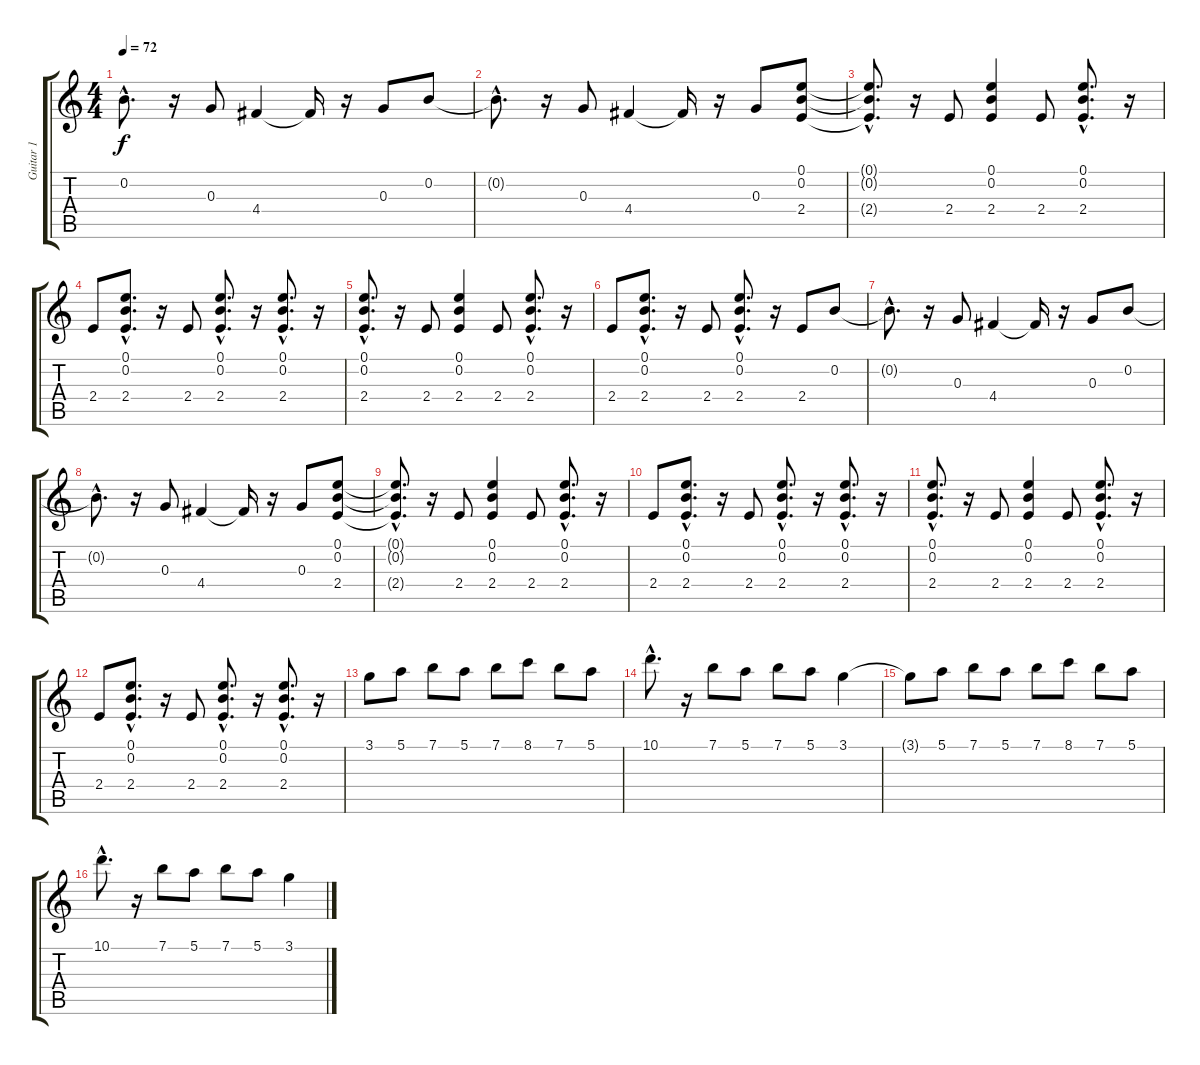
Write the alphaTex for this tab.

\track ("Guitar 1" "Guitar 1") {instrument electricguitarjazz}
\staff {score tabs}
\tuning (E4 B3 G3 D3 A2 E2) {hide}
\ts (4 4)
\tempo 72
\clef g2
\ks c
0.2{hac t}.8{d dy f} r.16 0.3.8 4.4.4 4.4{t}.16 r.16 0.3.8 0.2.8 |
0.2{hac t}.8{d} r.16 0.3.8 4.4.4 4.4{t}.16 r.16 0.3.8 (0.1 0.2 2.4).8 |
(0.1{hac t} 0.2{hac t} 2.4{hac t}).8{d} r.16 2.4.8 (0.1 0.2 2.4).4 2.4.8 (0.1{hac} 0.2{hac} 2.4{hac}).8{d} r.16 |
2.4.8 (0.1{hac} 0.2{hac} 2.4{hac}).8{d} r.16 2.4.8 (0.1{hac} 0.2{hac} 2.4{hac}).8{d} r.16 (0.1{hac} 0.2{hac} 2.4{hac}).8{d} r.16 |
(0.1{hac} 0.2{hac} 2.4{hac}).8{d} r.16 2.4.8 (0.1 0.2 2.4).4 2.4.8 (0.1{hac} 0.2{hac} 2.4{hac}).8{d} r.16 |
2.4.8 (0.1{hac} 0.2{hac} 2.4{hac}).8{d} r.16 2.4.8 (0.1{hac} 0.2{hac} 2.4{hac}).8{d} r.16 2.4.8 0.2.8 |
0.2{hac t}.8{d} r.16 0.3.8 4.4.4 4.4{t}.16 r.16 0.3.8 0.2.8 |
0.2{hac t}.8{d} r.16 0.3.8 4.4.4 4.4{t}.16 r.16 0.3.8 (0.1 0.2 2.4).8 |
(0.1{hac t} 0.2{hac t} 2.4{hac t}).8{d} r.16 2.4.8 (0.1 0.2 2.4).4 2.4.8 (0.1{hac} 0.2{hac} 2.4{hac}).8{d} r.16 |
2.4.8 (0.1{hac} 0.2{hac} 2.4{hac}).8{d} r.16 2.4.8 (0.1{hac} 0.2{hac} 2.4{hac}).8{d} r.16 (0.1{hac} 0.2{hac} 2.4{hac}).8{d} r.16 |
(0.1{hac} 0.2{hac} 2.4{hac}).8{d} r.16 2.4.8 (0.1 0.2 2.4).4 2.4.8 (0.1{hac} 0.2{hac} 2.4{hac}).8{d} r.16 |
2.4.8 (0.1{hac} 0.2{hac} 2.4{hac}).8{d} r.16 2.4.8 (0.1{hac} 0.2{hac} 2.4{hac}).8{d} r.16 (0.1{hac} 0.2{hac} 2.4{hac}).8{d} r.16 |
3.1.8 5.1.8 7.1.8 5.1.8 7.1.8 8.1.8 7.1.8 5.1.8 |
10.1{hac}.8{d} r.16 7.1.8 5.1.8 7.1.8 5.1.8 3.1.4 |
3.1{t}.8 5.1.8 7.1.8 5.1.8 7.1.8 8.1.8 7.1.8 5.1.8 |
10.1{hac}.8{d} r.16 7.1.8 5.1.8 7.1.8 5.1.8 3.1.4
